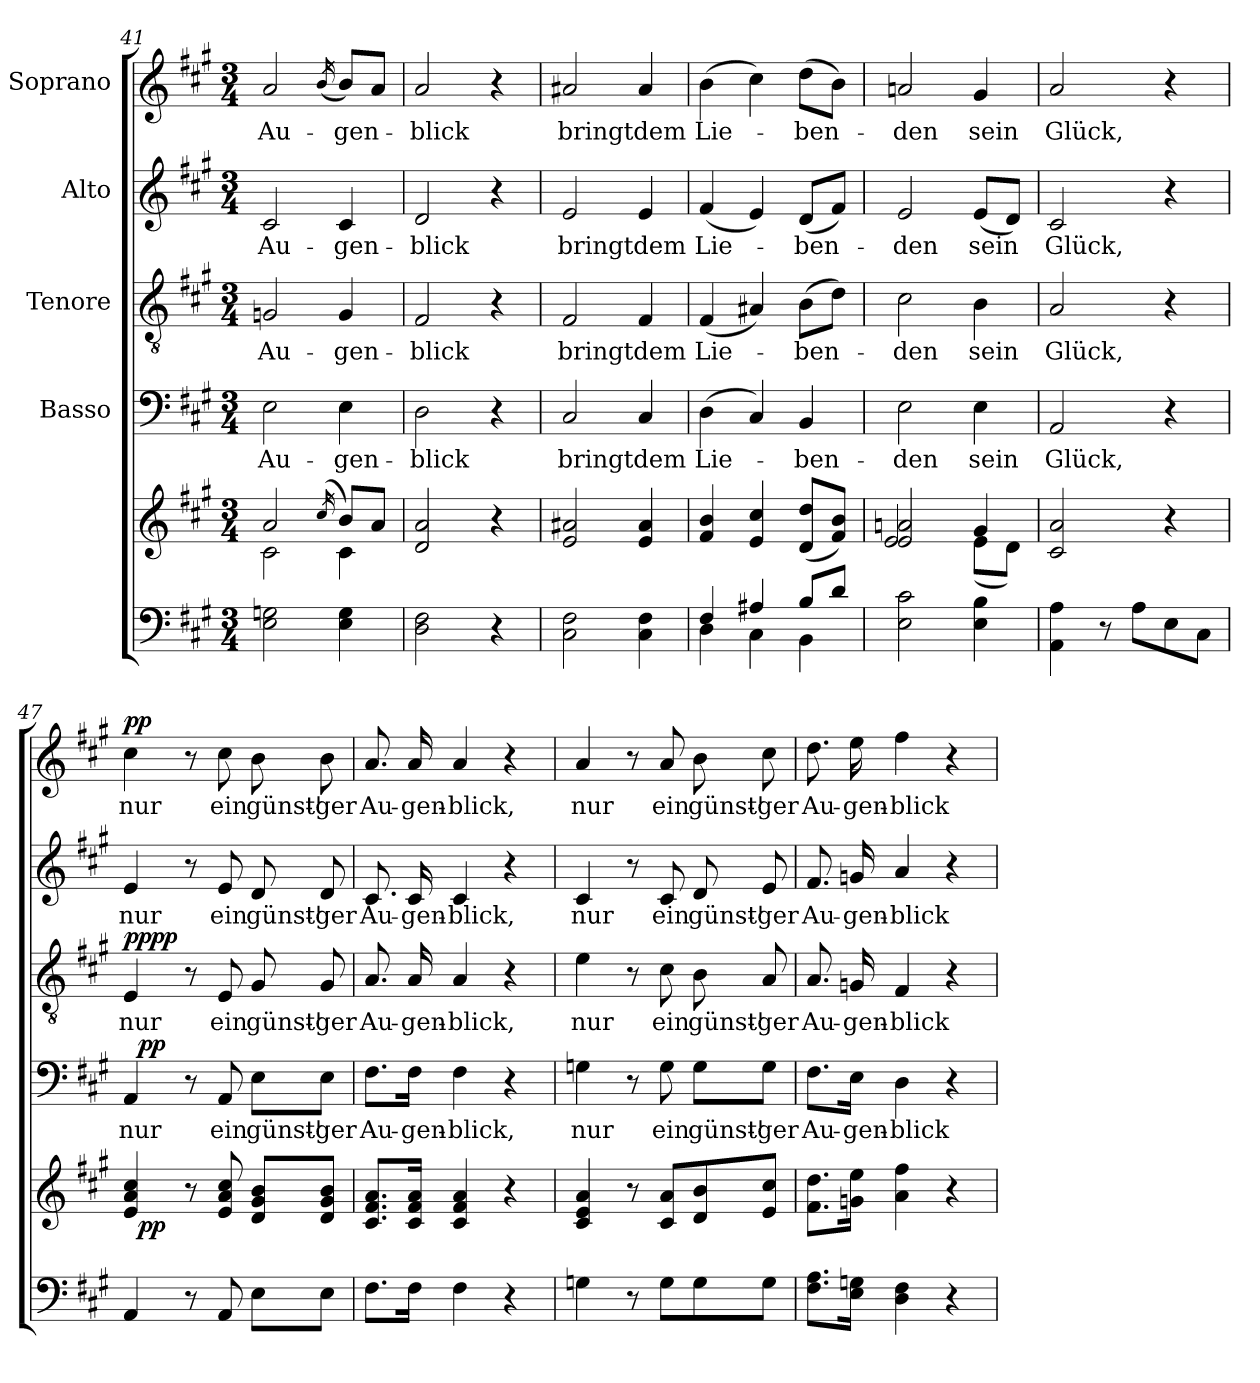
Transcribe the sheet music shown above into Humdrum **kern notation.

**kern	**kern	**dynam	**kern	**text	**dynam	**kern	**text	**dynam	**kern	**text	**kern	**text	**dynam
*part6	*part5	*part5	*part4	*part4	*part4	*part3	*part3	*part3	*part2	*part2	*part1	*part1	*part1
*staff6	*staff5	*staff5	*staff4	*staff4	*staff4	*staff3	*staff3	*staff3	*staff2	*staff2	*staff1	*staff1	*staff1
*	*	*	*I"Basso	*	*	*I"Tenore	*	*	*I"Alto	*	*I"Soprano	*	*
*clefF4	*clefG2	*	*clefF4	*	*	*clefGv2	*	*	*clefG2	*	*clefG2	*	*
*k[f#c#g#]	*k[f#c#g#]	*	*k[f#c#g#]	*	*	*k[f#c#g#]	*	*	*k[f#c#g#]	*	*k[f#c#g#]	*	*
*A:	*A:	*	*A:	*	*	*A:	*	*	*A:	*	*A:	*	*
*M3/4	*M3/4	*	*M3/4	*	*	*M3/4	*	*	*M3/4	*	*M3/4	*	*
=41	=41	=41	=41	=41	=41	=41	=41	=41	=41	=41	=41	=41	=41
*	*^	*	*	*	*	*	*	*	*	*	*	*	*
2E\ 2Gn\	2a/	2c#\	.	2E\	Au-	.	2Gn/	Au-	.	2c#/	Au-	2a/	Au-	.
.	(16qcc#/	.	.	.	.	.	.	.	.	.	.	(16qb/	.	.
4E\ 4G\	8b/L)	4c#\	.	4E\	-gen-	.	4G/	-gen-	.	4c#/	-gen-	8b/L)	-gen-	.
.	8a/J	.	.	.	.	.	.	.	.	.	.	8a/J	.	.
*	*v	*v	*	*	*	*	*	*	*	*	*	*	*	*
=42	=42	=42	=42	=42	=42	=42	=42	=42	=42	=42	=42	=42	=42
2D\ 2F#\	2d/ 2a/	.	2D\	-blick	.	2F#/	-blick	.	2d/	-blick	2a/	-blick	.
4r	4r	.	4r	.	.	4r	.	.	4r	.	4r	.	.
=43	=43	=43	=43	=43	=43	=43	=43	=43	=43	=43	=43	=43	=43
2C#\ 2F#\	2e/ 2a#X/	.	2C#/	bringt	.	2F#/	bringt	.	2e/	bringt	2a#X/	bringt	.
4C#\ 4F#\	4e/ 4a#/	.	4C#/	dem	.	4F#/	dem	.	4e/	dem	4a#/	dem	.
=44	=44	=44	=44	=44	=44	=44	=44	=44	=44	=44	=44	=44	=44
*^	*	*	*	*	*	*	*	*	*	*	*	*	*
4F#/	4D\	4f#/ 4b/	.	(4D\	Lie-	.	(4F#/	Lie-	.	(4f#/	Lie-	(4b\	Lie-	.
4A#X/	4C#\	4e/ 4cc#/	.	4C#/)	.	.	4A#X/)	.	.	4e/)	.	4cc#\)	.	.
8B/L	4BB\	(8d/ 8dd/L	.	4BB/	-ben-	.	(8B\L	-ben-	.	(8d/L	-ben-	(8dd\L	-ben-	.
8d/J	.	8f#/ 8b/J)	.	.	.	.	8d\J)	.	.	8f#/J)	.	8b\J)	.	.
*v	*v	*	*	*	*	*	*	*	*	*	*	*	*	*
!!LO:PB:g=z
=45	=45	=45	=45	=45	=45	=45	=45	=45	=45	=45	=45	=45	=45
*	*^	*	*	*	*	*	*	*	*	*	*	*	*
2E\ 2c#\	2e/ 2an/	2e/	.	2E\	-den	.	2c#\	-den	.	2e/	-den	2an/	-den	.
4E\ 4B\	4g#/	(8e\L	.	4E\	sein	.	4B\	sein	.	(8e/L	sein	4g#/	sein	.
.	.	8d\J)	.	.	.	.	.	.	.	8d/J)	.	.	.	.
*	*v	*v	*	*	*	*	*	*	*	*	*	*	*	*
=46	=46	=46	=46	=46	=46	=46	=46	=46	=46	=46	=46	=46	=46
4AA\ 4A\	2c#/ 2a/	.	2AA/	Glück,	.	2A/	Glück,	.	2c#/	Glück,	2a/	Glück,	.
8r	.	.	.	.	.	.	.	.	.	.	.	.	.
8A\L	.	.	.	.	.	.	.	.	.	.	.	.	.
8E\	4r	.	4r	.	.	4r	.	.	4r	.	4r	.	.
8C#\J	.	.	.	.	.	.	.	.	.	.	.	.	.
=47	=47	=47	=47	=47	=47	=47	=47	=47	=47	=47	=47	=47	=47
!	!	!	!	!	!	!	!	!LO:DY:a	!	!	!	!	!
!	!	!	!	!	!	!	!	!LO:DY:n=1:a	!	!	!	!	!LO:DY:a
*	*^	*	*^	*	*	*	*	*	*	*	*	*	*
4AA/	4e/ 4a/ 4cc#/	32ryy	.	4AA/	32ryy	nur	.	4E/	nur	pp pp	4e/	nur	4cc#\	nur	pp
!	!	!	!LO:DY:b	!	!	!	!LO:DY:a	!	!	!	!	!	!	!	!
.	.	2ryy	pp	.	2ryy	.	pp	.	.	.	.	.	.	.	.
8r	8r	.	.	8r	.	.	.	8r	.	.	8r	.	8r	.	.
8AA/	8e/ 8a/ 8cc#/	.	.	8AA/	.	ein	.	8E/	ein	.	8e/	ein	8cc#\	ein	.
8E\L	8d/ 8g#/ 8b/L	.	.	8E\L	.	günst'-	.	8G#/	günst'-	.	8d/	günst'-	8b\	günst'-	.
.	.	8..ryy	.	.	8..ryy	.	.	.	.	.	.	.	.	.	.
8E\J	8d/ 8g#/ 8b/J	.	.	8E\J	.	-ger	.	8G#/	-ger	.	8d/	-ger	8b\	-ger	.
*	*v	*v	*	*	*	*	*	*	*	*	*	*	*	*	*
*	*	*	*v	*v	*	*	*	*	*	*	*	*	*	*
=48	=48	=48	=48	=48	=48	=48	=48	=48	=48	=48	=48	=48	=48
8.F#\L	8.c#/ 8.f#/ 8.a/L	.	8.F#\L	Au-	.	8.A/	Au-	.	8.c#/	Au-	8.a/	Au-	.
16F#\Jk	16c#/ 16f#/ 16a/Jk	.	16F#\Jk	-gen-	.	16A/	-gen-	.	16c#/	-gen-	16a/	-gen-	.
4F#\	4c#/ 4f#/ 4a/	.	4F#\	-blick,	.	4A/	-blick,	.	4c#/	-blick,	4a/	-blick,	.
4r	4r	.	4r	.	.	4r	.	.	4r	.	4r	.	.
=49	=49	=49	=49	=49	=49	=49	=49	=49	=49	=49	=49	=49	=49
4Gn\	4c#/ 4e/ 4a/	.	4Gn\	nur	.	4e\	nur	.	4c#/	nur	4a/	nur	.
8r	8r	.	8r	.	.	8r	.	.	8r	.	8r	.	.
8G\L	8c#/ 8a/L	.	8G\	ein	.	8c#\	ein	.	8c#/	ein	8a/	ein	.
8G\	8d/ 8b/	.	8G\L	günst'-	.	8B\	günst'-	.	8d/	günst'-	8b\	günst'-	.
8G\J	8e/ 8cc#/J	.	8G\J	-ger	.	8A/	-ger	.	8e/	-ger	8cc#\	-ger	.
!!LO:LB:g=z
=50	=50	=50	=50	=50	=50	=50	=50	=50	=50	=50	=50	=50	=50
8.F#\ 8.A\L	8.f#\ 8.dd\L	.	8.F#\L	Au-	.	8.A/	Au-	.	8.f#/	Au-	8.dd\	Au-	.
16E\ 16Gn\Jk	16gn\ 16ee\Jk	.	16E\Jk	-gen-	.	16Gn/	-gen-	.	16gn/	-gen-	16ee\	-gen-	.
4D\ 4F#\	4a\ 4ff#\	.	4D\	-blick	.	4F#/	-blick	.	4a/	-blick	4ff#\	-blick	.
4r	4r	.	4r	.	.	4r	.	.	4r	.	4r	.	.
=	=	=	=	=	=	=	=	=	=	=	=	=	=
*-	*-	*-	*-	*-	*-	*-	*-	*-	*-	*-	*-	*-	*-
